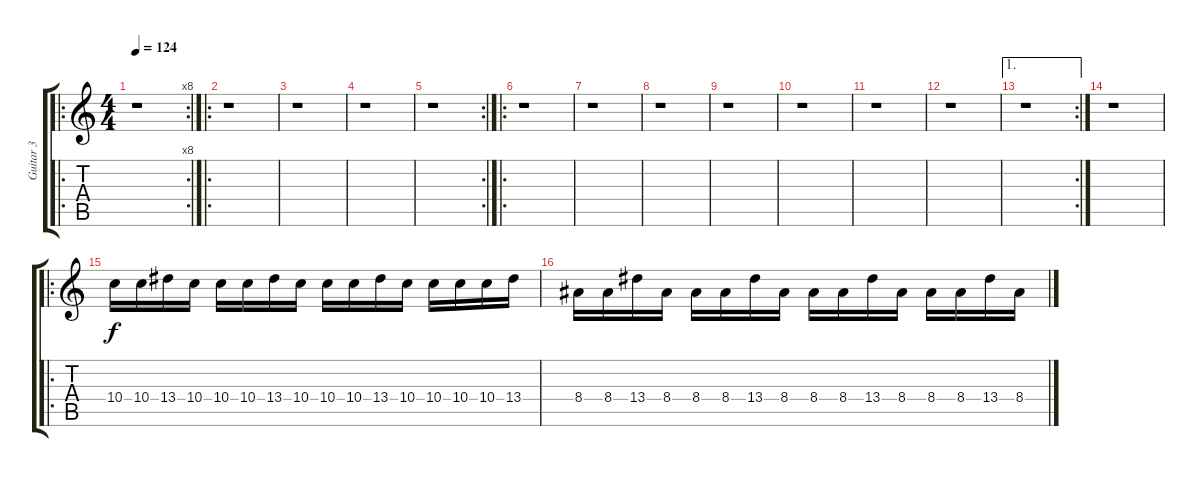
\track ("Guitar 3" "Guitar 3") {instrument distortionguitar}
\staff {score tabs}
\tuning (E4 B3 G3 D3 A2 E2) {hide}
\ro
\rc 8
\ts (4 4)
\tempo 124
\clef g2
\ks c
r.1{dy f instrument distortionguitar} |
\ro
r.1 |
r.1 |
r.1 |
\rc 2
r.1 |
\ro
r.1 |
r.1 |
r.1 |
r.1 |
r.1 |
r.1 |
r.1 |
\ae 1
\rc 2
r.1 |
r.1 |
\ro
10.4.16 10.4.16 13.4.16 10.4.16 10.4.16 10.4.16 13.4.16 10.4.16 10.4.16 10.4.16 13.4.16 10.4.16 10.4.16 10.4.16 10.4.16 13.4.16 |
8.4.16 8.4.16 13.4.16 8.4.16 8.4.16 8.4.16 13.4.16 8.4.16 8.4.16 8.4.16 13.4.16 8.4.16 8.4.16 8.4.16 13.4.16 8.4.16
